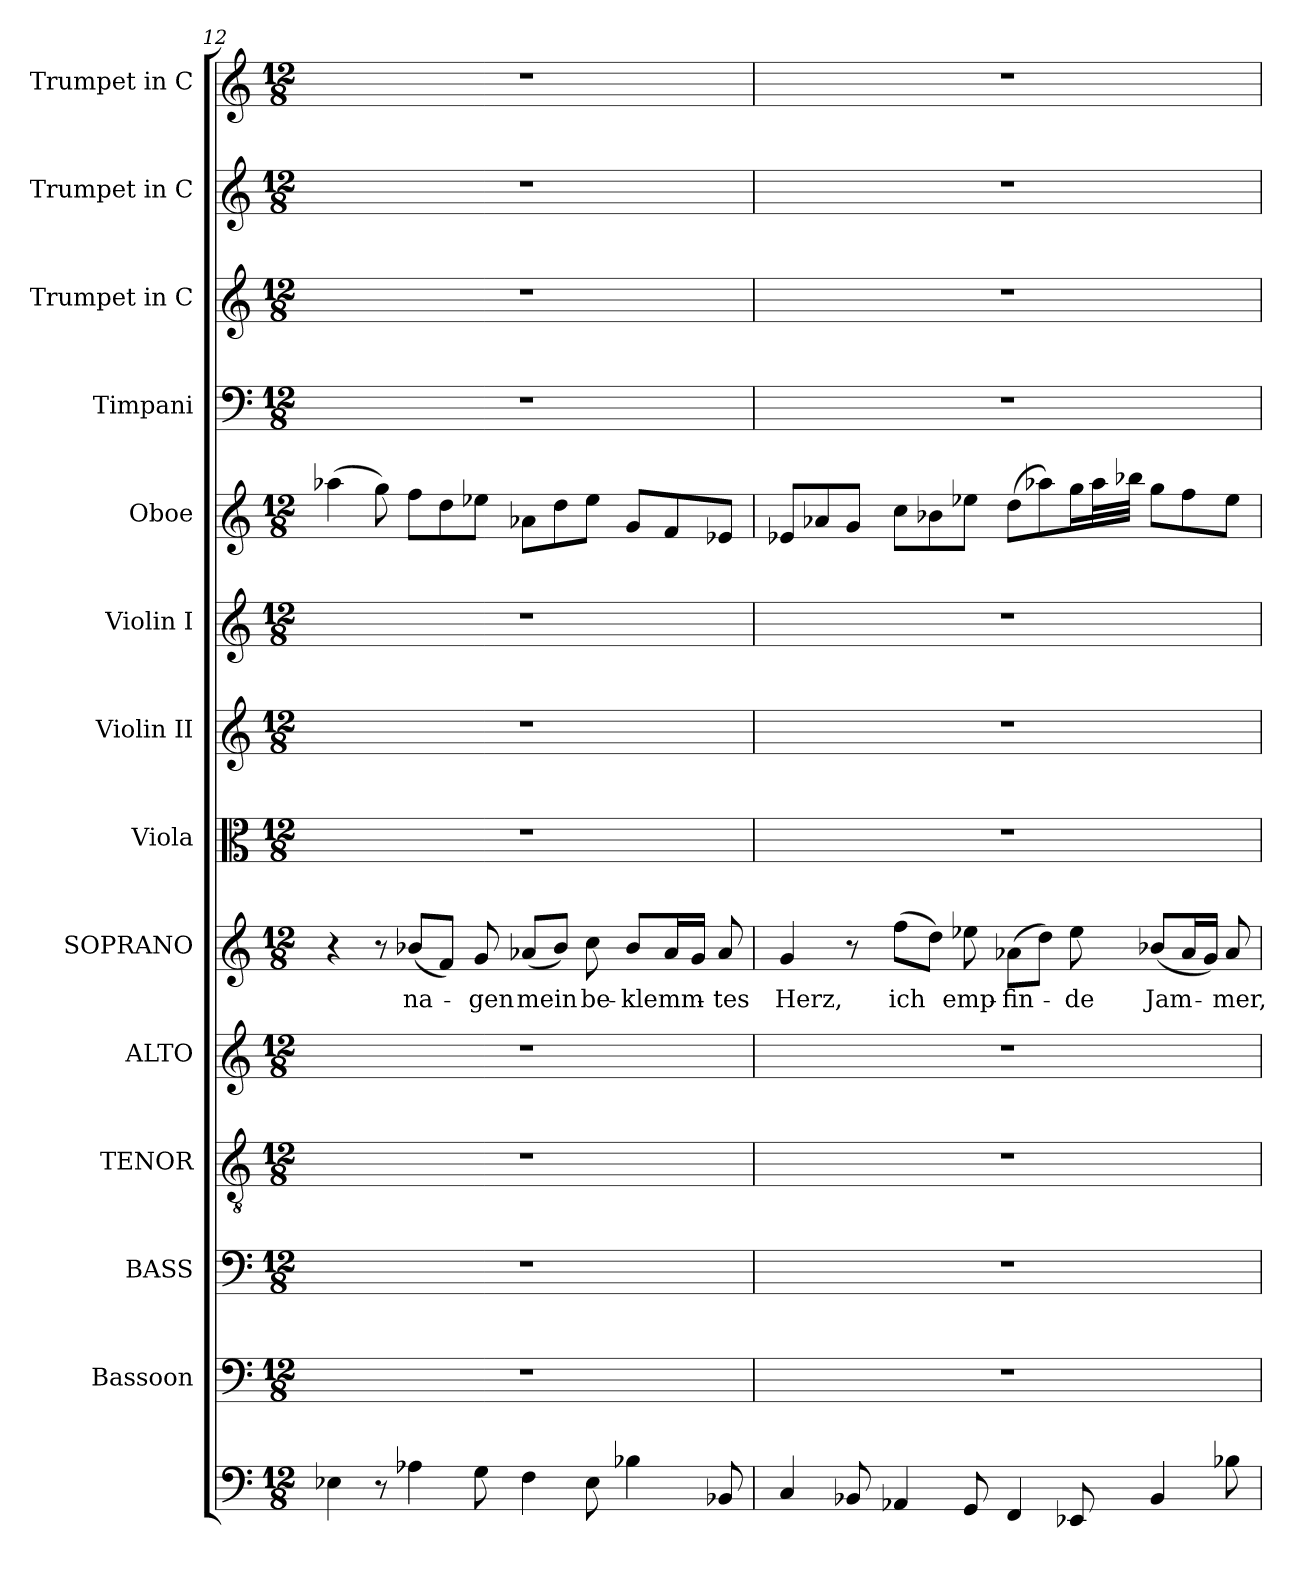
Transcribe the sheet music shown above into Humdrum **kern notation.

**kern	**kern	**kern	**kern	**kern	**kern	**text	**kern	**kern	**kern	**kern	**kern	**kern	**kern	**kern
*part14	*part13	*part12	*part11	*part10	*part9	*part9	*part8	*part7	*part6	*part5	*part4	*part3	*part2	*part1
*staff14	*staff13	*staff12	*staff11	*staff10	*staff9	*staff9	*staff8	*staff7	*staff6	*staff5	*staff4	*staff3	*staff2	*staff1
*	*I"Bassoon	*I"BASS	*I"TENOR	*I"ALTO	*I"SOPRANO	*	*I"Viola	*I"Violin II	*I"Violin I	*I"Oboe	*I"Timpani	*I"Trumpet in C	*I"Trumpet in C	*I"Trumpet in C
*	*	*	*	*I'Alto	*I'Soprano	*	*I'Viola	*I'Violin II	*I'Violin I	*I'Oboe	*I'Timp.	*	*	*
*clefF4	*clefF4	*clefF4	*clefGv2	*clefG2	*clefG2	*	*clefC3	*clefG2	*clefG2	*clefG2	*clefF4	*clefG2	*clefG2	*clefG2
*	*	*	*ITrd7c12	*	*	*	*	*	*	*	*	*	*	*
*k[]	*k[]	*k[]	*k[]	*k[]	*k[]	*	*k[]	*k[]	*k[]	*k[]	*k[]	*k[]	*k[]	*k[]
*C:	*C:	*C:	*C:	*C:	*C:	*	*C:	*C:	*C:	*C:	*C:	*C:	*C:	*C:
*M12/8	*M12/8	*M12/8	*M12/8	*M12/8	*M12/8	*	*M12/8	*M12/8	*M12/8	*M12/8	*M12/8	*M12/8	*M12/8	*M12/8
=12	=12	=12	=12	=12	=12	=12	=12	=12	=12	=12	=12	=12	=12	=12
!	!LO:N:vis=1	!LO:N:vis=1	!LO:N:vis=1	!LO:N:vis=1	!	!	!LO:N:vis=1	!LO:N:vis=1	!LO:N:vis=1	!	!LO:N:vis=1	!LO:N:vis=1	!LO:N:vis=1	!LO:N:vis=1
4E-i\	1.r	1.r	1.r	1.r	4r	.	1.r	1.r	1.r	(4aa-Xi\	1.r	1.r	1.r	1.r
8r	.	.	.	.	8r	.	.	.	.	8ggi\)	.	.	.	.
!	!	!	!	!	!	!LO:LY:b:color=#000000	!	!	!	!	!	!	!	!
4A-Xi\	.	.	.	.	(8b-i/L	na-	.	.	.	8ffi\L	.	.	.	.
.	.	.	.	.	8fi/J)	.	.	.	.	8ddi\	.	.	.	.
!	!	!	!	!	!	!LO:LY:b:color=#000000	!	!	!	!	!	!	!	!
8Gi\	.	.	.	.	8gi/	-gen	.	.	.	8ee-i\J	.	.	.	.
!	!	!	!	!	!	!LO:LY:b:color=#000000	!	!	!	!	!	!	!	!
4Fi\	.	.	.	.	(8a-Xi/L	mein	.	.	.	8a-Xi\L	.	.	.	.
.	.	.	.	.	8b-i/J)	.	.	.	.	8ddi\	.	.	.	.
!	!	!	!	!	!	!LO:LY:b:color=#000000	!	!	!	!	!	!	!	!
8E-i\	.	.	.	.	8cci\	be-	.	.	.	8ee-i\J	.	.	.	.
!	!	!	!	!	!	!LO:LY:b:color=#000000	!	!	!	!	!	!	!	!
4B-i\	.	.	.	.	8b-i/L	-klemm-	.	.	.	8gi/L	.	.	.	.
.	.	.	.	.	16a-i/L	.	.	.	.	8fi/	.	.	.	.
.	.	.	.	.	16gi/JJ	.	.	.	.	.	.	.	.	.
!	!	!	!	!	!	!LO:LY:b:color=#000000	!	!	!	!	!	!	!	!
8BB-i/	.	.	.	.	8a-i/	-tes	.	.	.	8e-i/J	.	.	.	.
=13	=13	=13	=13	=13	=13	=13	=13	=13	=13	=13	=13	=13	=13	=13
!	!LO:N:vis=1	!LO:N:vis=1	!LO:N:vis=1	!LO:N:vis=1	!	!	!	!	!	!	!	!	!	!
!	!	!	!	!	!	!LO:LY:b:color=#000000	!LO:N:vis=1	!LO:N:vis=1	!LO:N:vis=1	!	!LO:N:vis=1	!LO:N:vis=1	!LO:N:vis=1	!LO:N:vis=1
4Ci/	1.r	1.r	1.r	1.r	4gi/	Herz,	1.r	1.r	1.r	8e-i/L	1.r	1.r	1.r	1.r
.	.	.	.	.	.	.	.	.	.	8a-Xi/	.	.	.	.
8BB-i/	.	.	.	.	8r	.	.	.	.	8gi/J	.	.	.	.
!	!	!	!	!	!	!LO:LY:b:color=#000000	!	!	!	!	!	!	!	!
4AA-Xi/	.	.	.	.	(8ffi\L	ich	.	.	.	8cci\L	.	.	.	.
.	.	.	.	.	8ddi\J)	.	.	.	.	8b-i\	.	.	.	.
!	!	!	!	!	!	!LO:LY:b:color=#000000	!	!	!	!	!	!	!	!
8GGi/	.	.	.	.	8ee-i\	emp-	.	.	.	8ee-i\J	.	.	.	.
!	!	!	!	!	!	!LO:LY:b:color=#000000	!	!	!	!	!	!	!	!
4FFi/	.	.	.	.	(8a-Xi\L	-fin-	.	.	.	(8ddi\L	.	.	.	.
.	.	.	.	.	8ddi\J)	.	.	.	.	8aa-Xi\)	.	.	.	.
!	!	!	!	!	!	!LO:LY:b:color=#000000	!	!	!	!	!	!	!	!
8EE-i/	.	.	.	.	8ee-i\	-de	.	.	.	16ggi\L	.	.	.	.
.	.	.	.	.	.	.	.	.	.	32aa-i\L	.	.	.	.
.	.	.	.	.	.	.	.	.	.	32bb-i\JJJ	.	.	.	.
!	!	!	!	!	!	!LO:LY:b:color=#000000	!	!	!	!	!	!	!	!
4BB-i/	.	.	.	.	(8b-i/L	Jam-	.	.	.	8ggi\L	.	.	.	.
.	.	.	.	.	16a-i/L	.	.	.	.	8ffi\	.	.	.	.
.	.	.	.	.	16gi/JJ)	.	.	.	.	.	.	.	.	.
!	!	!	!	!	!	!LO:LY:b:color=#000000	!	!	!	!	!	!	!	!
8B-i\	.	.	.	.	8a-i/	-mer,	.	.	.	8ee-i\J	.	.	.	.
=	=	=	=	=	=	=	=	=	=	=	=	=	=	=
*-	*-	*-	*-	*-	*-	*-	*-	*-	*-	*-	*-	*-	*-	*-
